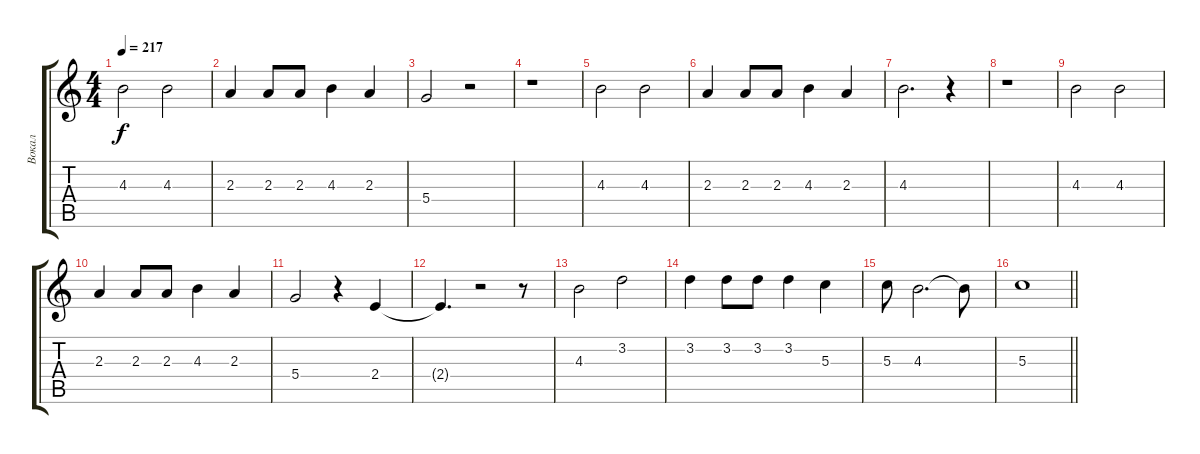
\track ("Вокал" "Вокал") {instrument overdrivenguitar}
\staff {score tabs}
\tuning (E4 B3 G3 D3 A2 E2) {hide}
\ts (4 4)
\tempo 217
\clef g2
\ks c
4.3.2{dy f} 4.3.2 |
2.3.4 2.3.8 2.3.8 4.3.4 2.3.4 |
5.4.2 r.2 |
r.1 |
4.3.2 4.3.2 |
2.3.4 2.3.8 2.3.8 4.3.4 2.3.4 |
4.3.2{d} r.4 |
r.1 |
4.3.2 4.3.2 |
2.3.4 2.3.8 2.3.8 4.3.4 2.3.4 |
5.4.2 r.4 2.4.4 |
2.4{t}.4{d} r.2 r.8 |
4.3.2 3.2.2 |
3.2.4 3.2.8 3.2.8 3.2.4 5.3.4 |
5.3.8 4.3.2{d} 4.3{t}.8 |
\barLineRight lightlight
5.3.1
